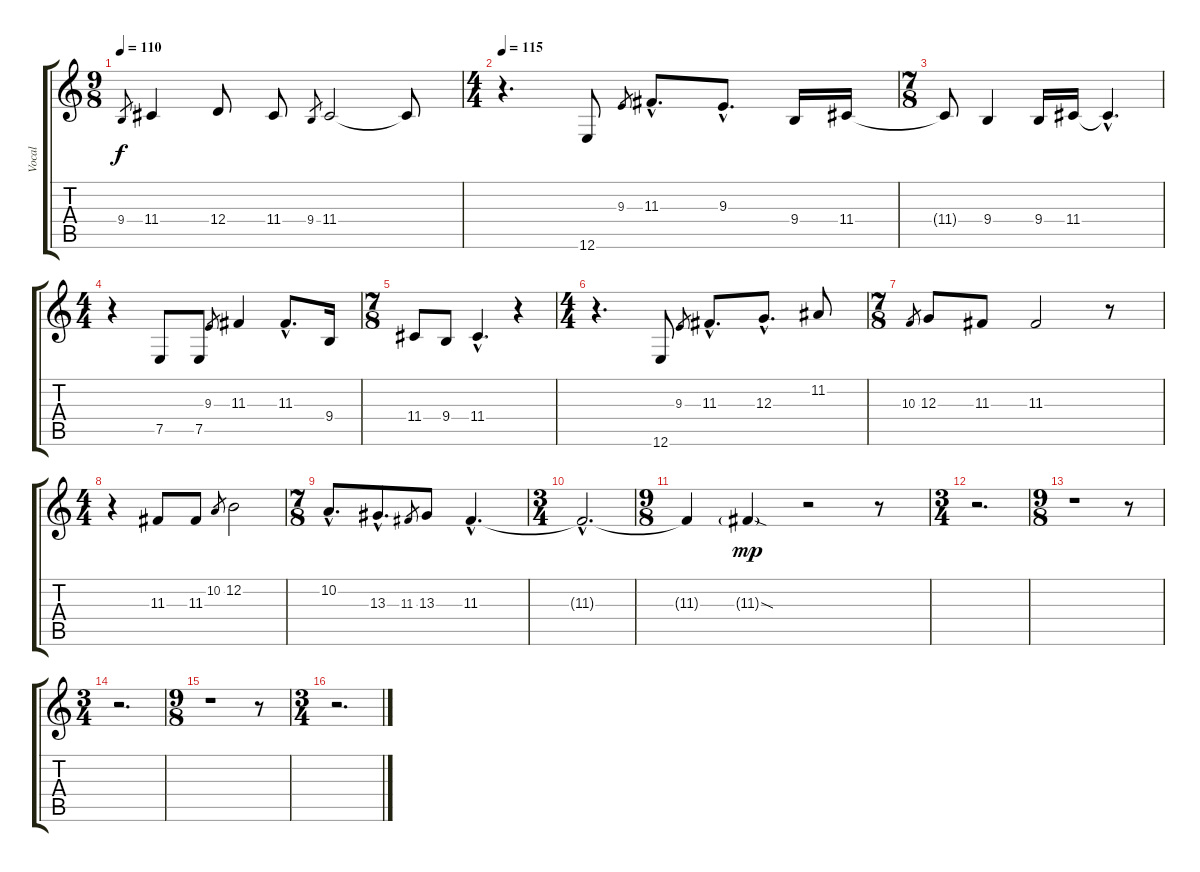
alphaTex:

\track ("Vocal" "Vocal") {instrument trombone}
\staff {score tabs}
\tuning (E4 B3 G3 D3 A2 E2) {hide}
\ts (9 8)
\tempo 110
\clef g2
\ks c
9.4.8{gr dy f} 11.4.4 12.4.8 11.4.8 9.4.8{gr} 11.4.2 11.4{t}.8 |
\ts (4 4)
\tempo 115
r.4{d} 12.6.8 9.3.8{gr} 11.3{hac}.8{d} 9.3{hac}.8{d} 9.4.16 11.4.16 |
\ts (7 8)
11.4{t}.8 9.4.4 9.4.16 11.4.16 11.4{hac t}.4{d} |
\ts (4 4)
r.4 7.5.8 7.5.8 9.3.8{gr} 11.3.4 11.3{hac}.8{d} 9.4.16 |
\ts (7 8)
11.4.8 9.4.8 11.4{hac}.4{d} r.4 |
\ts (4 4)
r.4{d} 12.6.8 9.3.8{gr} 11.3{hac}.8{d} 12.3{hac}.8{d} 11.2.8 |
\ts (7 8)
10.3.8{gr} 12.3.8 11.3.8 11.3.2 r.8 |
\ts (4 4)
r.4 11.3.8 11.3.8 10.2.8{gr} 12.2.2 |
\ts (7 8)
10.2{hac}.8{d} 13.3{hac}.8{d} 11.3.8{gr} 13.3.8 11.3{hac}.4{d} |
\ts (3 4)
11.3{hac t}.2{d} |
\ts (9 8)
11.3{t}.4 11.3{sod g}.4{dy mp} r.2 r.8 |
\ts (3 4)
r.2{d} |
\ts (9 8)
r.1 r.8 |
\ts (3 4)
r.2{d} |
\ts (9 8)
r.1 r.8 |
\ts (3 4)
r.2{d}
